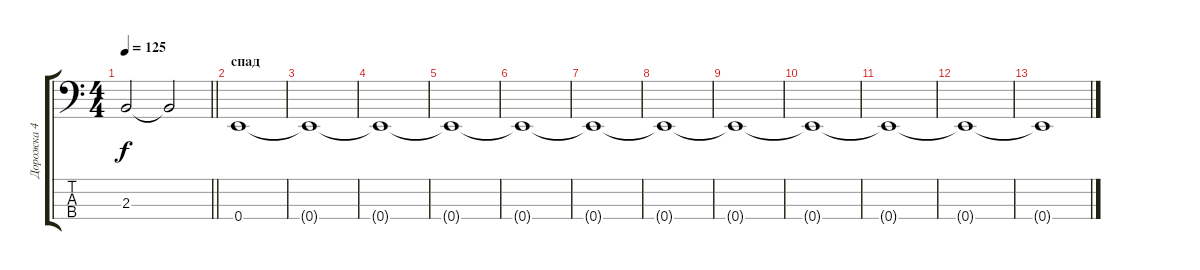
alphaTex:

\track ("Дорожка 4" "Дорожка 4") {instrument electricbassfinger}
\staff {score tabs}
\tuning (G2 D2 A1 E1) {hide}
\ts (4 4)
\tempo 125
\clef f4
\barLineRight lightlight
\ks c
2.3.2{dy f} 2.3{t}.2 |
\section ("" "спад")
0.4.1 |
0.4{t}.1 |
0.4{t}.1 |
0.4{t}.1 |
0.4{t}.1 |
0.4{t}.1 |
0.4{t}.1 |
0.4{t}.1 |
0.4{t}.1 |
0.4{t}.1 |
0.4{t}.1 |
0.4{t}.1
